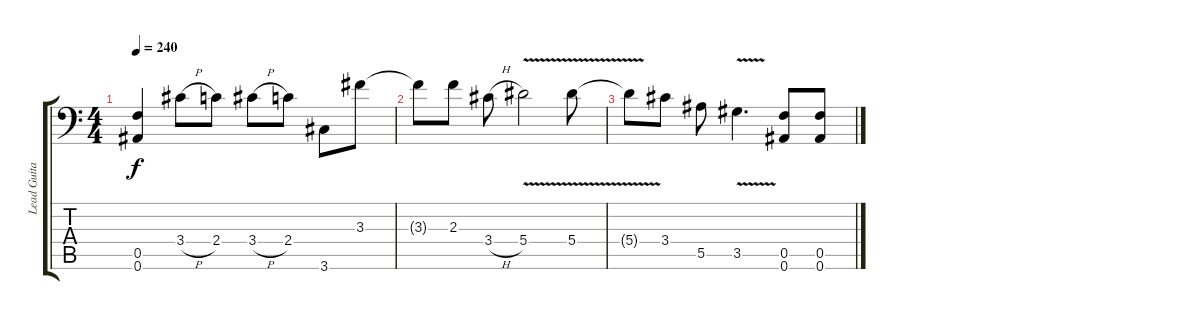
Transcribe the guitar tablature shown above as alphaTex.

\track ("Lead Guitar 2" "Lead Guita") {instrument distortionguitar}
\staff {score tabs}
\tuning (C4 G3 Eb3 Bb2 F2 Bb1) {hide}
\ts (4 4)
\tempo 240
\clef f4
\ks c
(0.5{t} 0.6{t}).4{dy f} 3.4{h}.8 2.4.8 3.4{h}.8 2.4.8 3.6.8 3.3.8 |
3.3{t}.8 2.3.8 3.4{h}.8 5.4{v}.2 5.4{v}.8 |
5.4{t}.8 3.4.8 5.5.8 3.5{v}.4{d} (0.5 0.6).8 (0.5 0.6).8
